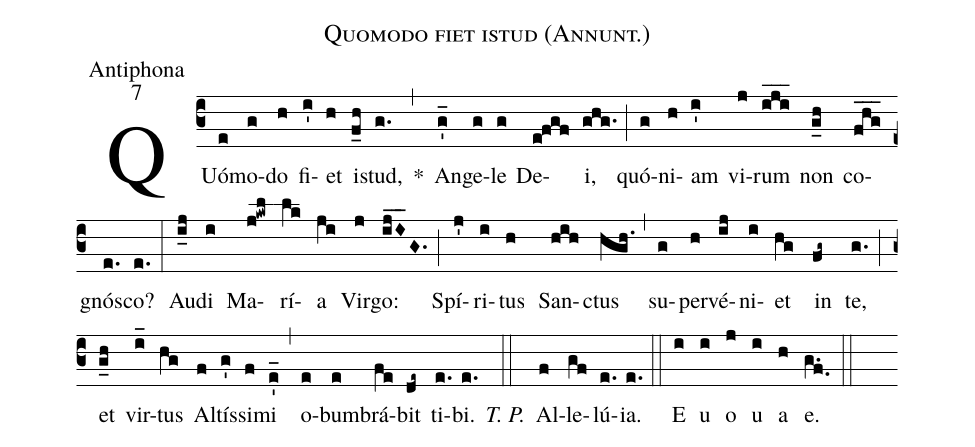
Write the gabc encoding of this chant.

name:Quomodo fiet istud (Annunt.);
office-part:Antiphona;
mode:7;
%%
(c3) QUó(e)mo(g)do(h) fi(i')et(h) i(f_h)stud,(g.) *(,) An(g'_)ge(g)le(g) De(e!fgf)i,(ghg.) (;) quó(g)ni(h)am(i') vi(j)rum(iji___) non(g_h) co(f_h_g_)gnó(e.)sco?(e.) (:) Au(i_j)di(i) Ma(j!kwl)rí(lk)a(ji) Vir(j)go:(ij_I_G.) (;) Spí(j')ri(i)tus(h) San(hih)ctus(hgh.) (,) su(g)per(h)vé(ij)ni(i)et(hg) in(fg~) te,(g.) (;) et(g_h) vir(i_)tus(hg) Al(f)tís(g')si(f)mi(e'_) (,) o(e)bum(e)brá(fe)bit(de~) ti(e.)bi.(e.) <i>T. P.</i>(::) Al(f)le(gf)lú(e.)ia.(e.) (::) E(i) u(i) o(j) u(i) a(h) e.(g.f.) (::)
